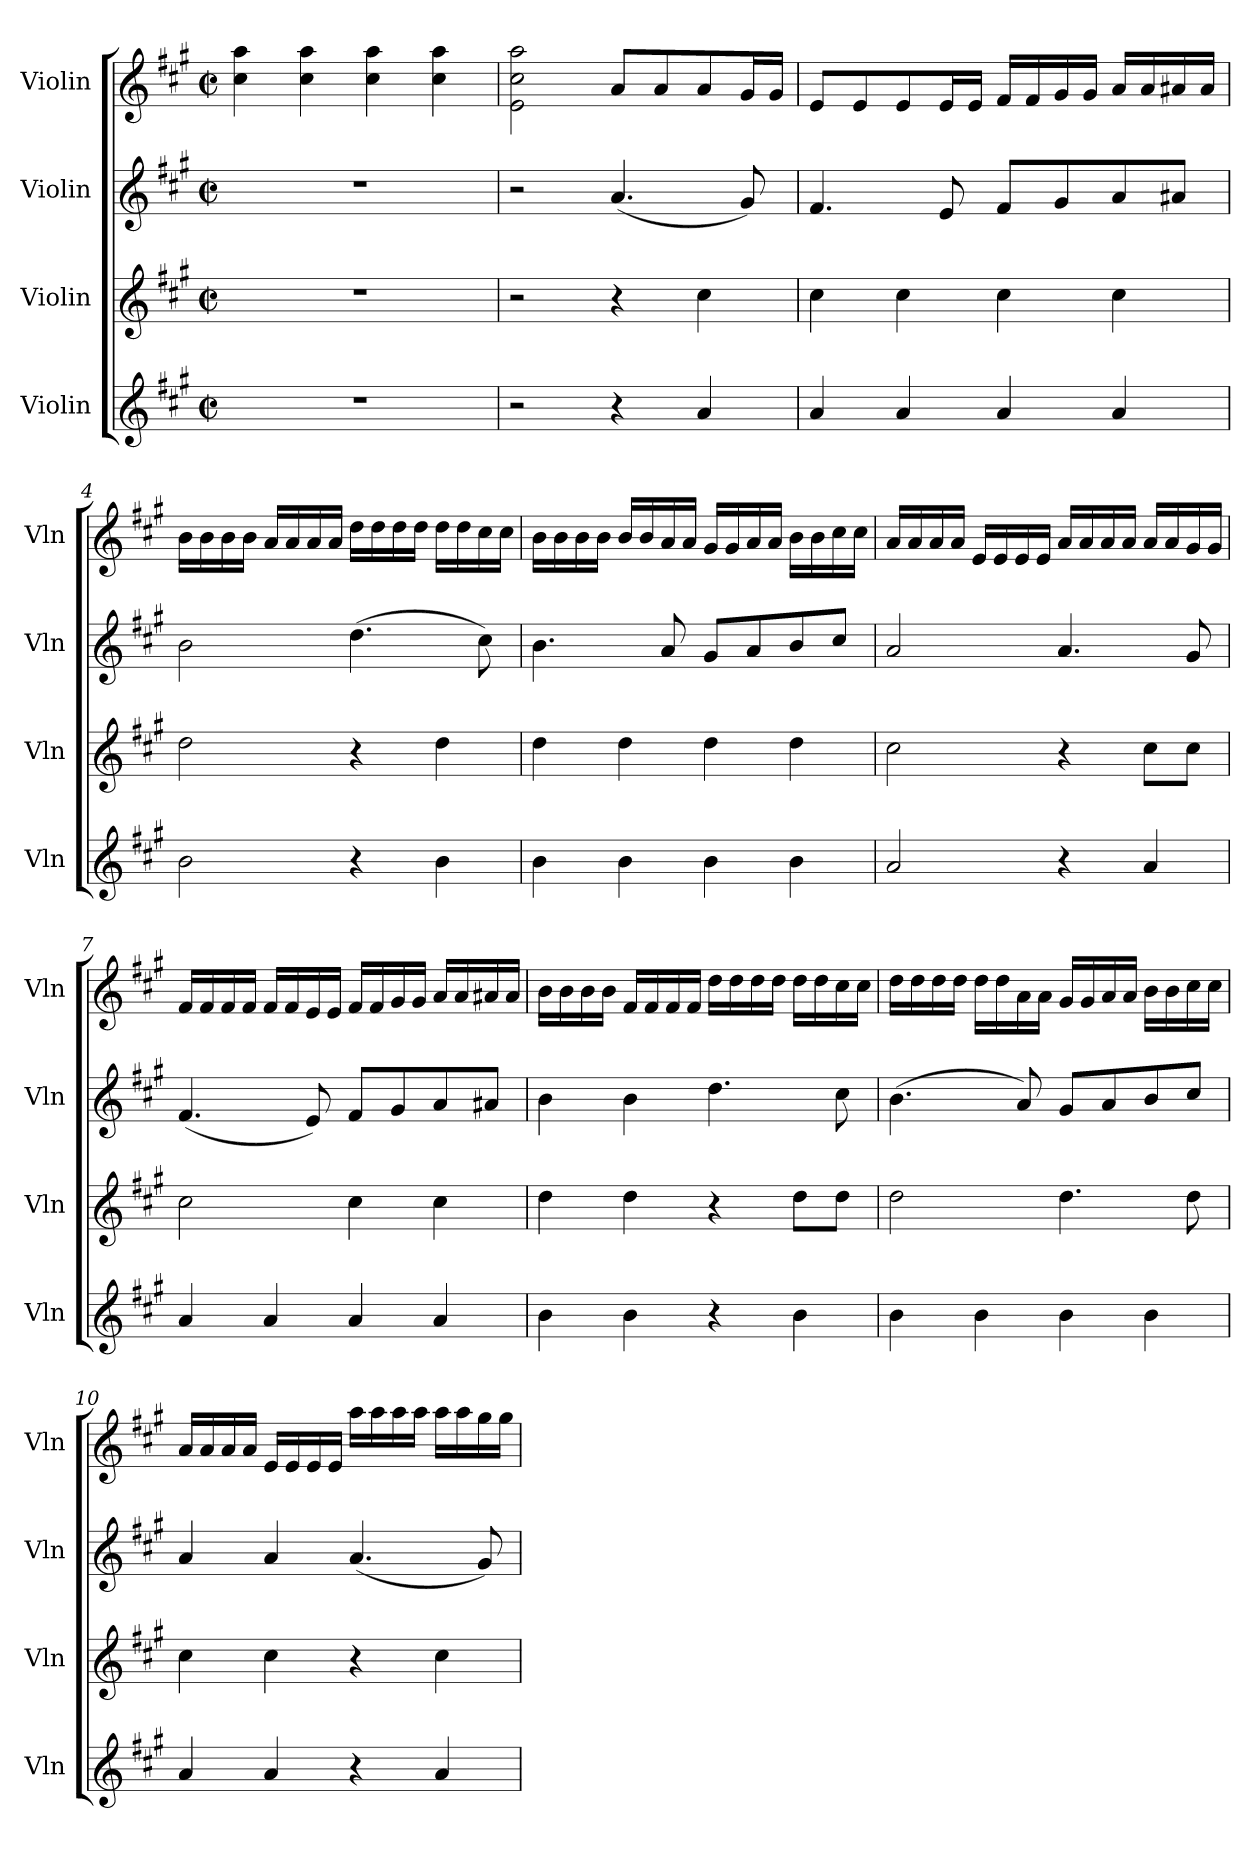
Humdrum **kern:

**kern	**kern	**kern	**kern
*part4	*part3	*part2	*part1
*staff4	*staff3	*staff2	*staff1
*I"Violin	*I"Violin	*I"Violin	*I"Violin
*I'Vln	*I'Vln	*I'Vln	*I'Vln
*clefG2	*clefG2	*clefG2	*clefG2
*k[f#c#g#]	*k[f#c#g#]	*k[f#c#g#]	*k[f#c#g#]
*M2/2	*M2/2	*M2/2	*M2/2
*met(c|)	*met(c|)	*met(c|)	*met(c|)
=1	=1	=1	=1
1r	1r	1r	4cc#\ 4aa\
.	.	.	4cc#\ 4aa\
.	.	.	4cc#\ 4aa\
.	.	.	4cc#\ 4aa\
=2	=2	=2	=2
2r	2r	2r	2e\ 2cc#\ 2aa\
4r	4r	(<4.a/	8a/L
.	.	.	8a/
4a/	4cc#\	.	8a/
.	.	8g#/)	16g#/L
.	.	.	16g#/JJ
=3	=3	=3	=3
4a/	4cc#\	4.f#/	8e/L
.	.	.	8e/
4a/	4cc#\	.	8e/
.	.	8e/	16e/L
.	.	.	16e/JJ
4a/	4cc#\	8f#/L	16f#/LL
.	.	.	16f#/
.	.	8g#/	16g#/
.	.	.	16g#/JJ
4a/	4cc#\	8a/	16a/LL
.	.	.	16a/
.	.	8a#X/J	16a#X/
.	.	.	16a#/JJ
!!LO:LB:g=z
=4	=4	=4	=4
2b\	2dd\	2b\	16b\LL
.	.	.	16b\
.	.	.	16b\
.	.	.	16b\JJ
.	.	.	16a/LL
.	.	.	16a/
.	.	.	16a/
.	.	.	16a/JJ
4r	4r	(>4.dd\	16dd\LL
.	.	.	16dd\
.	.	.	16dd\
.	.	.	16dd\JJ
4b\	4dd\	.	16dd\LL
.	.	.	16dd\
.	.	8cc#\)	16cc#\
.	.	.	16cc#\JJ
=5	=5	=5	=5
4b\	4dd\	4.b\	16b\LL
.	.	.	16b\
.	.	.	16b\
.	.	.	16b\JJ
4b\	4dd\	.	16b/LL
.	.	.	16b/
.	.	8a/	16a/
.	.	.	16a/JJ
4b\	4dd\	8g#/L	16g#/LL
.	.	.	16g#/
.	.	8a/	16a/
.	.	.	16a/JJ
4b\	4dd\	8b/	16b\LL
.	.	.	16b\
.	.	8cc#/J	16cc#\
.	.	.	16cc#\JJ
!!LO:LB:g=z
=6	=6	=6	=6
2a/	2cc#\	2a/	16a/LL
.	.	.	16a/
.	.	.	16a/
.	.	.	16a/JJ
.	.	.	16e/LL
.	.	.	16e/
.	.	.	16e/
.	.	.	16e/JJ
4r	4r	4.a/	16a/LL
.	.	.	16a/
.	.	.	16a/
.	.	.	16a/JJ
4a/	8cc#\L	.	16a/LL
.	.	.	16a/
.	8cc#\J	8g#/	16g#/
.	.	.	16g#/JJ
=7	=7	=7	=7
4a/	2cc#\	(<4.f#/	16f#/LL
.	.	.	16f#/
.	.	.	16f#/
.	.	.	16f#/JJ
4a/	.	.	16f#/LL
.	.	.	16f#/
.	.	8e/)	16e/
.	.	.	16e/JJ
4a/	4cc#\	8f#/L	16f#/LL
.	.	.	16f#/
.	.	8g#/	16g#/
.	.	.	16g#/JJ
4a/	4cc#\	8a/	16a/LL
.	.	.	16a/
.	.	8a#X/J	16a#X/
.	.	.	16a#/JJ
!!LO:PB:g=z
=8	=8	=8	=8
4b\	4dd\	4b\	16b\LL
.	.	.	16b\
.	.	.	16b\
.	.	.	16b\JJ
4b\	4dd\	4b\	16f#/LL
.	.	.	16f#/
.	.	.	16f#/
.	.	.	16f#/JJ
4r	4r	4.dd\	16dd\LL
.	.	.	16dd\
.	.	.	16dd\
.	.	.	16dd\JJ
4b\	8dd\L	.	16dd\LL
.	.	.	16dd\
.	8dd\J	8cc#\	16cc#\
.	.	.	16cc#\JJ
=9	=9	=9	=9
4b\	2dd\	(>4.b\	16dd\LL
.	.	.	16dd\
.	.	.	16dd\
.	.	.	16dd\JJ
4b\	.	.	16dd\LL
.	.	.	16dd\
.	.	8a/)	16a\
.	.	.	16a\JJ
4b\	4.dd\	8g#/L	16g#/LL
.	.	.	16g#/
.	.	8a/	16a/
.	.	.	16a/JJ
4b\	.	8b/	16b\LL
.	.	.	16b\
.	8dd\	8cc#/J	16cc#\
.	.	.	16cc#\JJ
!!LO:LB:g=z
=10	=10	=10	=10
4a/	4cc#\	4a/	16a/LL
.	.	.	16a/
.	.	.	16a/
.	.	.	16a/JJ
4a/	4cc#\	4a/	16e/LL
.	.	.	16e/
.	.	.	16e/
.	.	.	16e/JJ
4r	4r	(<4.a/	16aa\LL
.	.	.	16aa\
.	.	.	16aa\
.	.	.	16aa\JJ
4a/	4cc#\	.	16aa\LL
.	.	.	16aa\
.	.	8g#/)	16gg#\
.	.	.	16gg#\JJ
=	=	=	=
*-	*-	*-	*-
